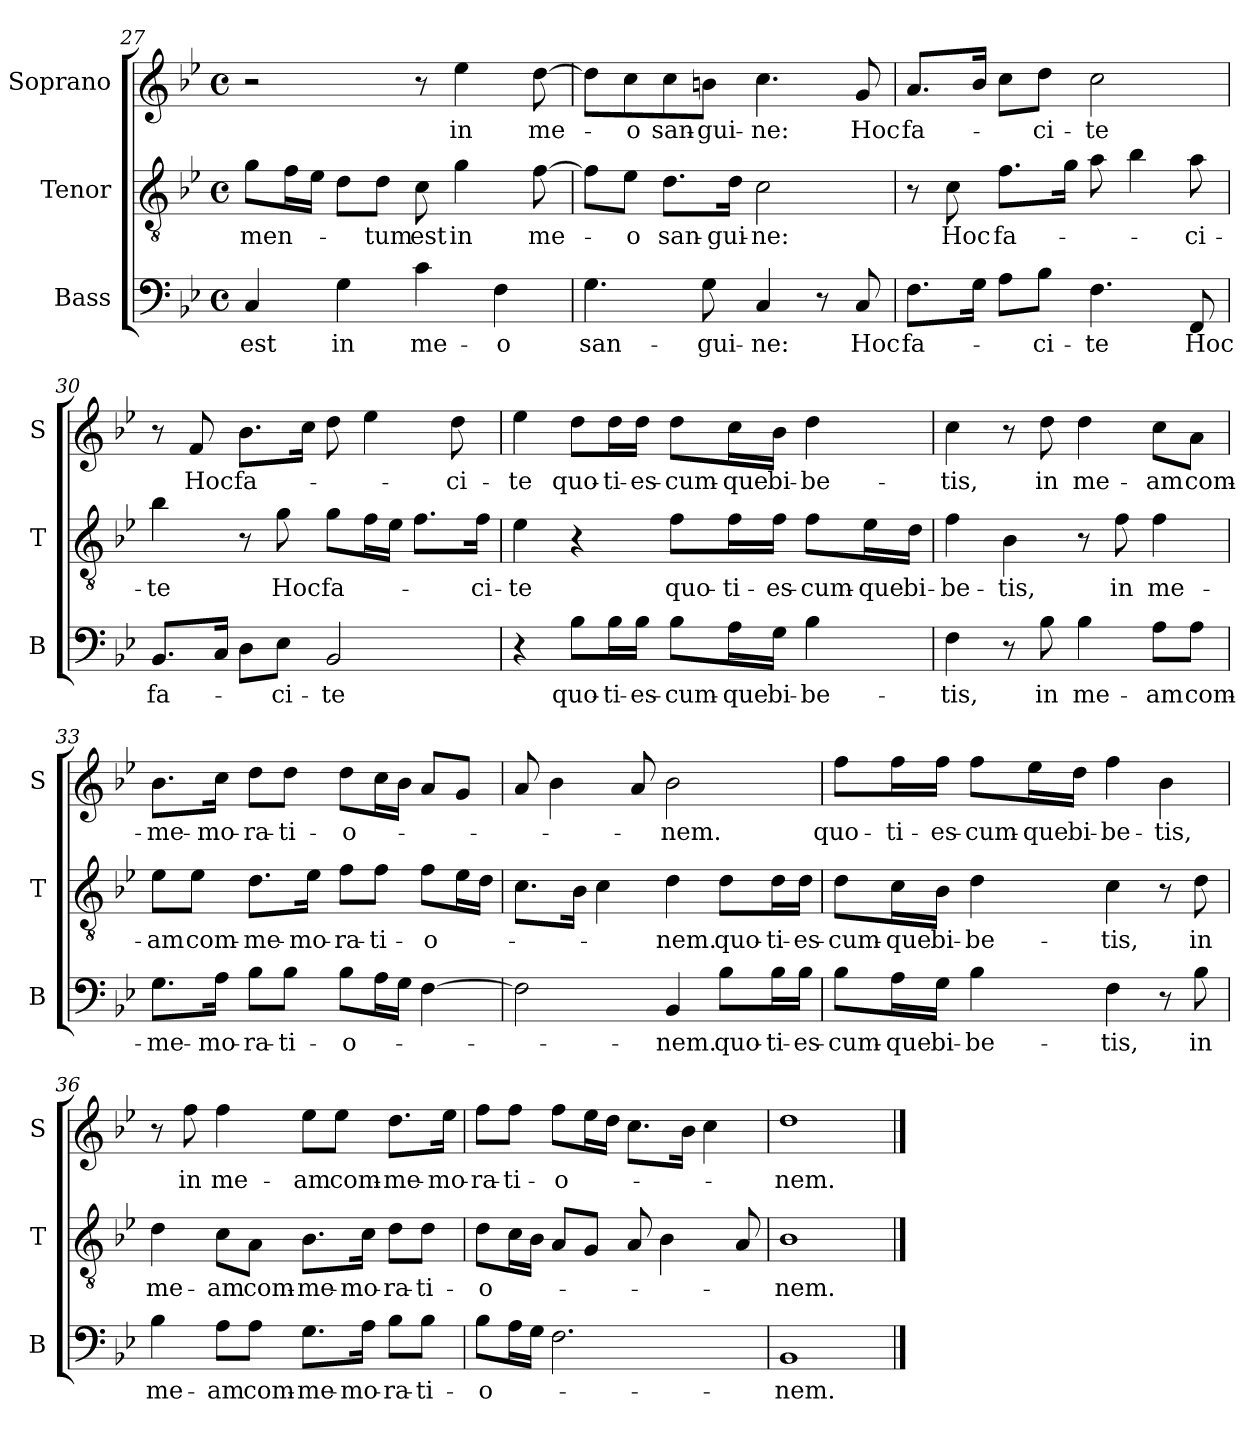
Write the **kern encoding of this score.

**kern	**text	**kern	**text	**kern	**text
*part3	*part3	*part2	*part2	*part1	*part1
*staff3	*staff3	*staff2	*staff2	*staff1	*staff1
*I"Bass	*	*I"Tenor	*	*I"Soprano	*
*I'B	*	*I'T	*	*I'S	*
*clefF4	*	*clefGv2	*	*clefG2	*
*k[b-e-]	*	*k[b-e-]	*	*k[b-e-]	*
*B-:	*	*B-:	*	*B-:	*
*M4/4	*	*M4/4	*	*M4/4	*
*met(c)	*	*met(c)	*	*met(c)	*
=27	=27	=27	=27	=27	=27
!	!LO:LY:b	!	!LO:LY:b	!	!
4C/	est	8g\L	-men-	2r	.
.	.	16f\L	.	.	.
.	.	16e-\JJ	.	.	.
!	!LO:LY:b	!	!	!	!
4G\	in	8d\L	.	.	.
!	!	!	!LO:LY:b	!	!
.	.	8d\J	-tum	.	.
!	!LO:LY:b	!	!LO:LY:b	!	!
4c\	me-	8c\	est	8r	.
!	!	!	!LO:LY:b	!	!LO:LY:b
.	.	4g\	in	4ee-\	in
!	!LO:LY:b	!	!	!	!
4F\	-o	.	.	.	.
!	!	!	!LO:LY:b	!	!LO:LY:b
.	.	[8f\	me-	[8dd\	me-
!!LO:LB:g=z
=28	=28	=28	=28	=28	=28
!	!LO:LY:b	!	!	!	!
4.G\	san-	8f\L]	.	8dd\L]	.
!	!	!	!LO:LY:b	!	!LO:LY:b
.	.	8e-\J	-o	8cc\	-o
!	!	!	!LO:LY:b	!	!LO:LY:b
.	.	8.d\L	san-	8cc\	san-
!	!LO:LY:b	!	!	!	!LO:LY:b
8G\	-gui-	.	.	8bn\J	-gui-
!	!	!	!LO:LY:b	!	!
.	.	16d\Jk	-gui-	.	.
!	!LO:LY:b	!	!LO:LY:b	!	!LO:LY:b
4C/	-ne:	2c\	-ne:	4.cc\	-ne:
8r	.	.	.	.	.
!	!LO:LY:b	!	!	!	!LO:LY:b
8C/	Hoc	.	.	8g/	Hoc
=29	=29	=29	=29	=29	=29
!	!LO:LY:b	!	!	!	!LO:LY:b
8.F\L	fa-	8r	.	8.a/L	fa-
!	!	!	!LO:LY:b	!	!
.	.	8c\	Hoc	.	.
16G\Jk	.	.	.	16b-/Jk	.
!	!	!	!LO:LY:b	!	!
8A\L	.	8.f\L	fa-	8cc\L	.
!	!LO:LY:b	!	!	!	!LO:LY:b
8B-\J	-ci-	.	.	8dd\J	-ci-
.	.	16g\Jk	.	.	.
!	!LO:LY:b	!	!	!	!LO:LY:b
4.F\	-te	8a\	.	2cc\	-te
.	.	4b-\	.	.	.
!	!LO:LY:b	!	!LO:LY:b	!	!
8FF/	Hoc	8a\	-ci-	.	.
=30	=30	=30	=30	=30	=30
!	!LO:LY:b	!	!LO:LY:b	!	!
8.BB-/L	fa-	4b-\	-te	8r	.
!	!	!	!	!	!LO:LY:b
.	.	.	.	8f/	Hoc
16C/Jk	.	.	.	.	.
!	!	!	!	!	!LO:LY:b
8D\L	.	8r	.	8.b-\L	fa-
!	!LO:LY:b	!	!LO:LY:b	!	!
8E-\J	-ci-	8g\	Hoc	.	.
.	.	.	.	16cc\Jk	.
!	!LO:LY:b	!	!LO:LY:b	!	!
2BB-/	-te	8g\L	fa-	8dd\	.
.	.	16f\L	.	4ee-\	.
.	.	16e-\JJ	.	.	.
.	.	8.f\L	.	.	.
!	!	!	!	!	!LO:LY:b
.	.	.	.	8dd\	-ci-
!	!	!	!LO:LY:b	!	!
.	.	16f\Jk	-ci-	.	.
!!LO:PB:g=z
=31	=31	=31	=31	=31	=31
!	!	!	!LO:LY:b	!	!LO:LY:b
4r	.	4e-\	-te	4ee-\	-te
!	!LO:LY:b	!	!	!	!LO:LY:b
8B-\L	quo-	4r	.	8dd\L	quo-
!	!LO:LY:b	!	!	!	!LO:LY:b
16B-\L	-ti-	.	.	16dd\L	-ti-
!	!LO:LY:b	!	!	!	!LO:LY:b
16B-\JJ	-es-	.	.	16dd\JJ	-es-
!	!LO:LY:b	!	!LO:LY:b	!	!LO:LY:b
8B-\L	-cum-	8f\L	quo-	8dd\L	-cum-
!	!LO:LY:b	!	!LO:LY:b	!	!LO:LY:b
16A\L	-que	16f\L	-ti-	16cc\L	-que
!	!LO:LY:b	!	!LO:LY:b	!	!LO:LY:b
16G\JJ	bi-	16f\JJ	-es-	16b-\JJ	bi-
!	!LO:LY:b	!	!LO:LY:b	!	!LO:LY:b
4B-\	-be-	8f\L	-cum-	4dd\	-be-
!	!	!	!LO:LY:b	!	!
.	.	16e-\L	-que	.	.
!	!	!	!LO:LY:b	!	!
.	.	16d\JJ	bi-	.	.
=32	=32	=32	=32	=32	=32
!	!LO:LY:b	!	!LO:LY:b	!	!LO:LY:b
4F\	-tis,	4f\	-be-	4cc\	-tis,
!	!	!	!LO:LY:b	!	!
8r	.	4B-\	-tis,	8r	.
!	!LO:LY:b	!	!	!	!LO:LY:b
8B-\	in	.	.	8dd\	in
!	!LO:LY:b	!	!	!	!LO:LY:b
4B-\	me-	8r	.	4dd\	me-
!	!	!	!LO:LY:b	!	!
.	.	8f\	in	.	.
!	!LO:LY:b	!	!LO:LY:b	!	!LO:LY:b
8A\L	-am	4f\	me-	8cc\L	-am
!	!LO:LY:b	!	!	!	!LO:LY:b
8A\J	com-	.	.	8a\J	com-
=33	=33	=33	=33	=33	=33
!	!LO:LY:b	!	!LO:LY:b	!	!LO:LY:b
8.G\L	-me-	8e-\L	-am	8.b-\L	-me-
!	!	!	!LO:LY:b	!	!
.	.	8e-\J	com-	.	.
!	!LO:LY:b	!	!	!	!LO:LY:b
16A\Jk	-mo-	.	.	16cc\Jk	-mo-
!	!LO:LY:b	!	!LO:LY:b	!	!LO:LY:b
8B-\L	-ra-	8.d\L	-me-	8dd\L	-ra-
!	!LO:LY:b	!	!	!	!LO:LY:b
8B-\J	-ti-	.	.	8dd\J	-ti-
!	!	!	!LO:LY:b	!	!
.	.	16e-\Jk	-mo-	.	.
!	!LO:LY:b	!	!LO:LY:b	!	!LO:LY:b
8B-\L	-o-	8f\L	-ra-	8dd\L	-o-
!	!	!	!LO:LY:b	!	!
16A\L	.	8f\J	-ti-	16cc\L	.
16G\JJ	.	.	.	16b-\JJ	.
!	!	!	!LO:LY:b	!	!
[4F\	.	8f\L	-o-	8a/L	.
.	.	16e-\L	.	8g/J	.
.	.	16d\JJ	.	.	.
!!LO:LB:g=z
=34	=34	=34	=34	=34	=34
2F\]	.	8.c\L	.	8a/	.
.	.	.	.	4b-\	.
.	.	16B-\Jk	.	.	.
.	.	4c\	.	.	.
.	.	.	.	8a/	.
!	!LO:LY:b	!	!LO:LY:b	!	!LO:LY:b
4BB-/	-nem.	4d\	-nem.	2b-\	-nem.
!	!LO:LY:b	!	!LO:LY:b	!	!
8B-\L	quo-	8d\L	quo-	.	.
!	!LO:LY:b	!	!LO:LY:b	!	!
16B-\L	-ti-	16d\L	-ti-	.	.
!	!LO:LY:b	!	!LO:LY:b	!	!
16B-\JJ	-es-	16d\JJ	-es-	.	.
=35	=35	=35	=35	=35	=35
!	!LO:LY:b	!	!LO:LY:b	!	!LO:LY:b
8B-\L	-cum-	8d\L	-cum-	8ff\L	quo-
!	!LO:LY:b	!	!LO:LY:b	!	!LO:LY:b
16A\L	-que	16c\L	-que	16ff\L	-ti-
!	!LO:LY:b	!	!LO:LY:b	!	!LO:LY:b
16G\JJ	bi-	16B-\JJ	bi-	16ff\JJ	-es-
!	!LO:LY:b	!	!LO:LY:b	!	!LO:LY:b
4B-\	-be-	4d\	-be-	8ff\L	-cum-
!	!	!	!	!	!LO:LY:b
.	.	.	.	16ee-\L	-que
!	!	!	!	!	!LO:LY:b
.	.	.	.	16dd\JJ	bi-
!	!LO:LY:b	!	!LO:LY:b	!	!LO:LY:b
4F\	-tis,	4c\	-tis,	4ff\	-be-
!	!	!	!	!	!LO:LY:b
8r	.	8r	.	4b-\	-tis,
!	!LO:LY:b	!	!LO:LY:b	!	!
8B-\	in	8d\	in	.	.
=36	=36	=36	=36	=36	=36
!	!LO:LY:b	!	!LO:LY:b	!	!
4B-\	me-	4d\	me-	8r	.
!	!	!	!	!	!LO:LY:b
.	.	.	.	8ff\	in
!	!LO:LY:b	!	!LO:LY:b	!	!LO:LY:b
8A\L	-am	8c\L	-am	4ff\	me-
!	!LO:LY:b	!	!LO:LY:b	!	!
8A\J	com-	8A\J	com-	.	.
!	!LO:LY:b	!	!LO:LY:b	!	!LO:LY:b
8.G\L	-me-	8.B-\L	-me-	8ee-\L	-am
!	!	!	!	!	!LO:LY:b
.	.	.	.	8ee-\J	com-
!	!LO:LY:b	!	!LO:LY:b	!	!
16A\Jk	-mo-	16c\Jk	-mo-	.	.
!	!LO:LY:b	!	!LO:LY:b	!	!LO:LY:b
8B-\L	-ra-	8d\L	-ra-	8.dd\L	-me-
!	!LO:LY:b	!	!LO:LY:b	!	!
8B-\J	-ti-	8d\J	-ti-	.	.
!	!	!	!	!	!LO:LY:b
.	.	.	.	16ee-\Jk	-mo-
!!LO:LB:g=z
=37	=37	=37	=37	=37	=37
!	!LO:LY:b	!	!LO:LY:b	!	!LO:LY:b
8B-\L	-o-	8d\L	-o-	8ff\L	-ra-
!	!	!	!	!	!LO:LY:b
16A\L	.	16c\L	.	8ff\J	-ti-
16G\JJ	.	16B-\JJ	.	.	.
!	!	!	!	!	!LO:LY:b
2.F\	.	8A/L	.	8ff\L	-o-
.	.	8G/J	.	16ee-\L	.
.	.	.	.	16dd\JJ	.
.	.	8A/	.	8.cc\L	.
.	.	4B-\	.	.	.
.	.	.	.	16b-\Jk	.
.	.	.	.	4cc\	.
.	.	8A/	.	.	.
=38	=38	=38	=38	=38	=38
!	!LO:LY:b	!	!LO:LY:b	!	!LO:LY:b
1BB-	-nem.	1B-	-nem.	1dd	-nem.
==	==	==	==	==	==
*-	*-	*-	*-	*-	*-
